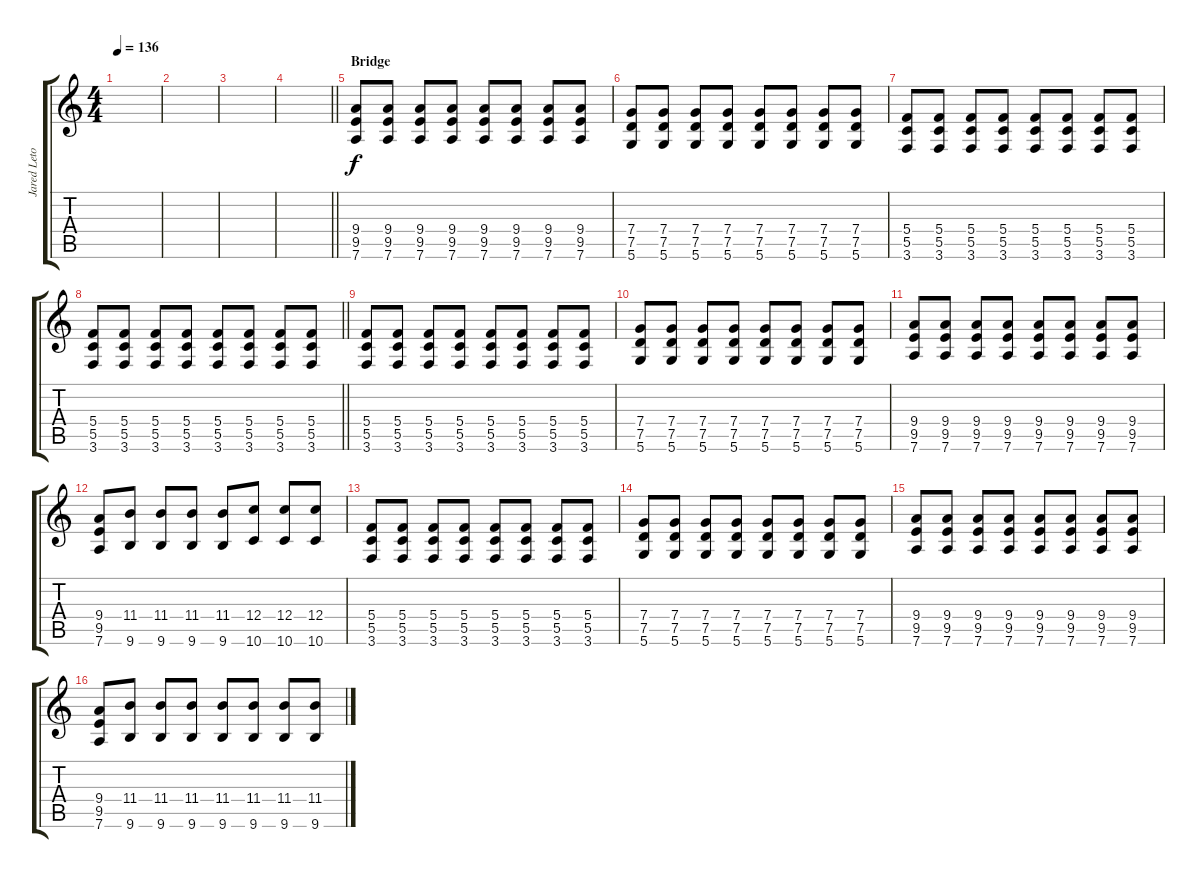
\track ("Jared Leto [Guitar]" "Jared Leto") {instrument distortionguitar}
\staff {score tabs}
\tuning (D4 A3 F3 C3 G2 D2) {hide}
\ts (4 4)
\tempo 136
\clef g2
\ks c
|
|
|
\barLineRight lightlight
|
\section ("" "Bridge")
(9.4 9.5 7.6).8 (9.4 9.5 7.6).8 (9.4 9.5 7.6).8 (9.4 9.5 7.6).8 (9.4 9.5 7.6).8 (9.4 9.5 7.6).8 (9.4 9.5 7.6).8 (9.4 9.5 7.6).8 |
(7.4 7.5 5.6).8 (7.4 7.5 5.6).8 (7.4 7.5 5.6).8 (7.4 7.5 5.6).8 (7.4 7.5 5.6).8 (7.4 7.5 5.6).8 (7.4 7.5 5.6).8 (7.4 7.5 5.6).8 |
(5.4 5.5 3.6).8 (5.4 5.5 3.6).8 (5.4 5.5 3.6).8 (5.4 5.5 3.6).8 (5.4 5.5 3.6).8 (5.4 5.5 3.6).8 (5.4 5.5 3.6).8 (5.4 5.5 3.6).8 |
\barLineRight lightlight
(5.4 5.5 3.6).8 (5.4 5.5 3.6).8 (5.4 5.5 3.6).8 (5.4 5.5 3.6).8 (5.4 5.5 3.6).8 (5.4 5.5 3.6).8 (5.4 5.5 3.6).8 (5.4 5.5 3.6).8 |
(5.4 5.5 3.6).8 (5.4 5.5 3.6).8 (5.4 5.5 3.6).8 (5.4 5.5 3.6).8 (5.4 5.5 3.6).8 (5.4 5.5 3.6).8 (5.4 5.5 3.6).8 (5.4 5.5 3.6).8 |
(7.4 7.5 5.6).8 (7.4 7.5 5.6).8 (7.4 7.5 5.6).8 (7.4 7.5 5.6).8 (7.4 7.5 5.6).8 (7.4 7.5 5.6).8 (7.4 7.5 5.6).8 (7.4 7.5 5.6).8 |
(9.4 9.5 7.6).8 (9.4 9.5 7.6).8 (9.4 9.5 7.6).8 (9.4 9.5 7.6).8 (9.4 9.5 7.6).8 (9.4 9.5 7.6).8 (9.4 9.5 7.6).8 (9.4 9.5 7.6).8 |
(9.4 9.5 7.6).8 (11.4 9.6).8 (11.4 9.6).8 (11.4 9.6).8 (11.4 9.6).8 (12.4 10.6).8 (12.4 10.6).8 (12.4 10.6).8 |
(5.4 5.5 3.6).8 (5.4 5.5 3.6).8 (5.4 5.5 3.6).8 (5.4 5.5 3.6).8 (5.4 5.5 3.6).8 (5.4 5.5 3.6).8 (5.4 5.5 3.6).8 (5.4 5.5 3.6).8 |
(7.4 7.5 5.6).8 (7.4 7.5 5.6).8 (7.4 7.5 5.6).8 (7.4 7.5 5.6).8 (7.4 7.5 5.6).8 (7.4 7.5 5.6).8 (7.4 7.5 5.6).8 (7.4 7.5 5.6).8 |
(9.4 9.5 7.6).8 (9.4 9.5 7.6).8 (9.4 9.5 7.6).8 (9.4 9.5 7.6).8 (9.4 9.5 7.6).8 (9.4 9.5 7.6).8 (9.4 9.5 7.6).8 (9.4 9.5 7.6).8 |
(9.4 9.5 7.6).8 (11.4 9.6).8 (11.4 9.6).8 (11.4 9.6).8 (11.4 9.6).8 (11.4 9.6).8 (11.4 9.6).8 (11.4 9.6).8
